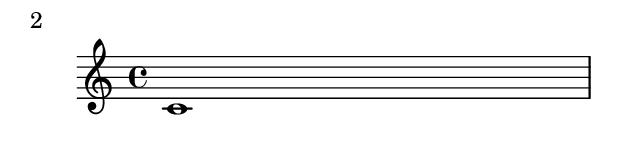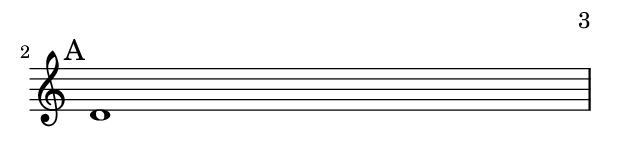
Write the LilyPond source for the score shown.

%% Do not edit this file; it is automatically
%% generated from LSR http://lsr.dsi.unimi.it
%% This file is in the public domain.
\version "2.13.39"

\header {
  lsrtags = "paper-and-layout"

  texidoc = "
A table of contents is included using @code{\\markuplines
\\table-of-contents}.  The TOC items are added with the
@code{\\tocItem} command.

"
  doctitle = "Table of contents"
} % begin verbatim

#(set-default-paper-size "a6")

\book {
  \markuplines \table-of-contents
  \pageBreak
  \tocItem \markup { The first score }
  \score {
    {
      c'1 \pageBreak
      \mark "A" \tocItem \markup { Mark A }
      d'1
    }
  }
  \pageBreak
  \tocItem \markup { The second score }
  \score {
    { e'1 }
    \header { piece = "Second score" }
  }
}
